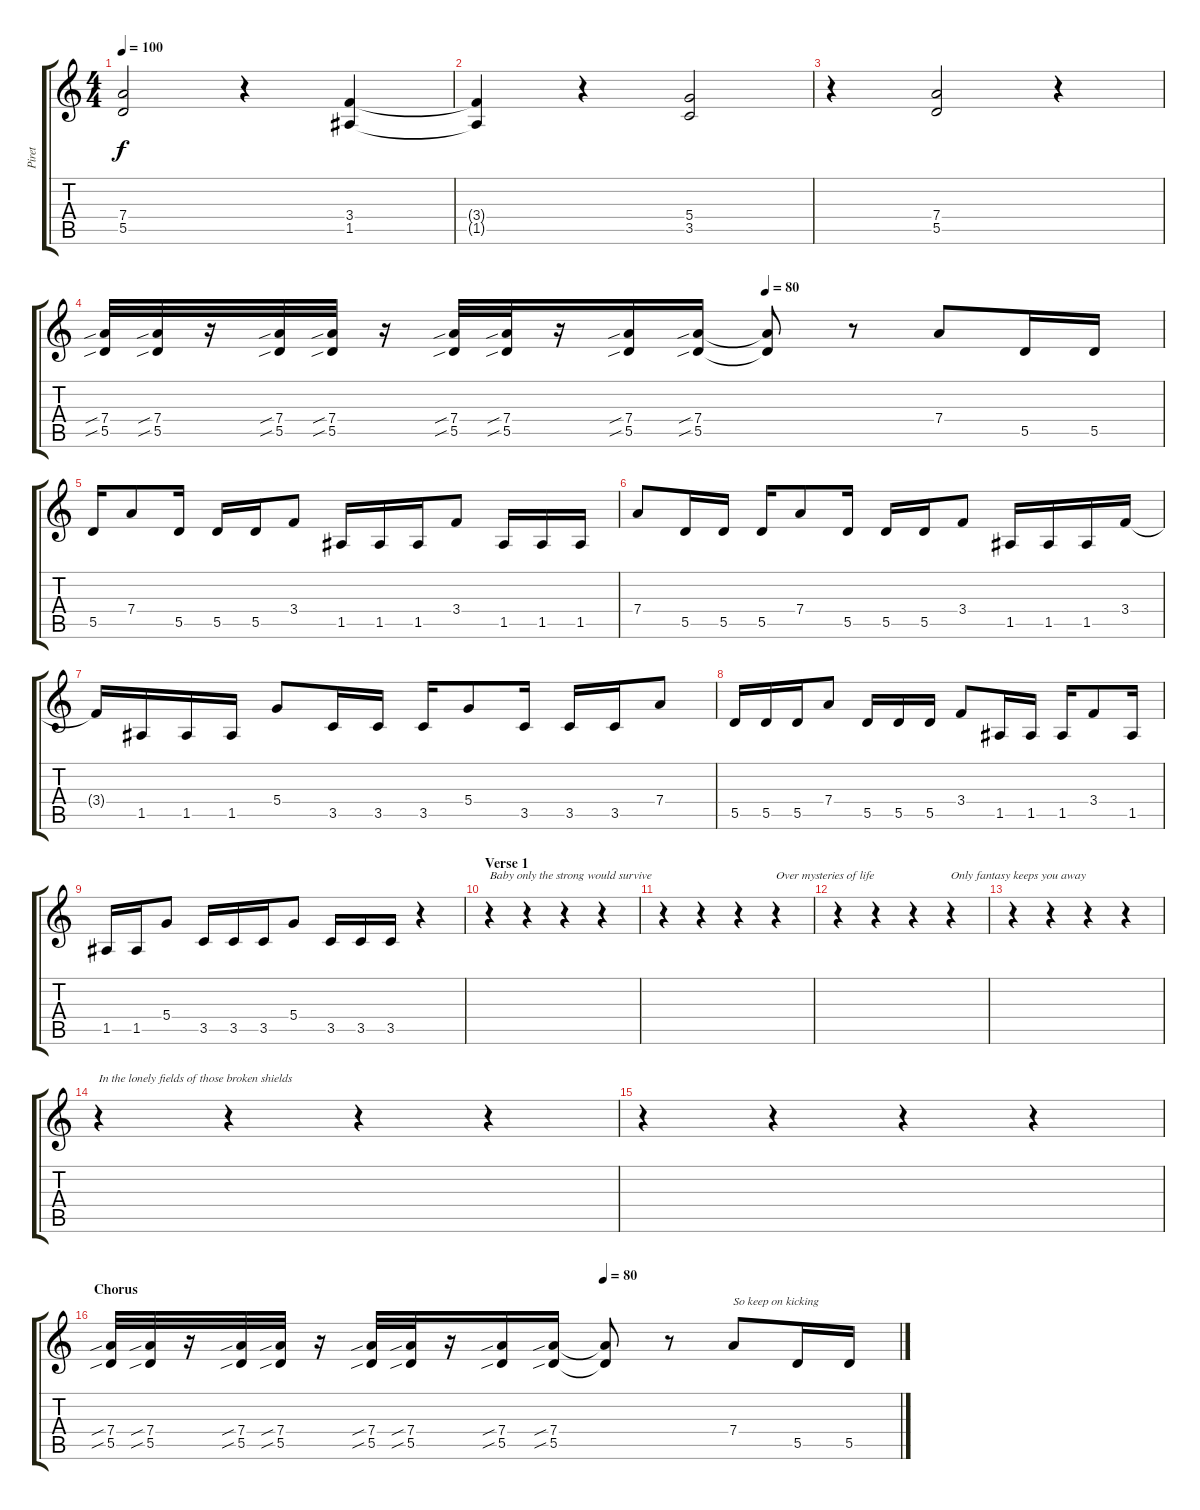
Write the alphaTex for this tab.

\track ("Piret" "Piret") {instrument distortionguitar}
\staff {score tabs}
\tuning (E4 B3 G3 D3 A2 E2) {hide}
\ts (4 4)
\tempo 100
\clef g2
\ks c
(7.4 5.5).2{dy f instrument distortionguitar} r.4 (3.4 1.5).4 |
(3.4{t} 1.5{t}).4 r.4 (5.4 3.5).2 |
r.4 (7.4 5.5).2 r.4 |
\tempo (80 0.625)
(7.4{sib} 5.5{sib}).32{instrument overdrivenguitar} (7.4{sib} 5.5{sib}).32 r.16 (7.4{sib} 5.5{sib}).32 (7.4{sib} 5.5{sib}).32 r.16 (7.4{sib} 5.5{sib}).32 (7.4{sib} 5.5{sib}).32 r.16 (7.4{sib} 5.5{sib}).16 (7.4{sib} 5.5{sib}).16 (7.4{t} 5.5{t}).8 r.8{instrument distortionguitar} 7.4.8 5.5.16 5.5.16 |
5.5.16 7.4.8 5.5.16 5.5.16 5.5.16 3.4.8 1.5.16 1.5.16 1.5.16 3.4.8 1.5.16 1.5.16 1.5.16 |
7.4.8 5.5.16 5.5.16 5.5.16 7.4.8 5.5.16 5.5.16 5.5.16 3.4.8 1.5.16 1.5.16 1.5.16 3.4.16 |
3.4{t}.16 1.5.16 1.5.16 1.5.16 5.4.8 3.5.16 3.5.16 3.5.16 5.4.8 3.5.16 3.5.16 3.5.16 7.4.8 |
5.5.16 5.5.16 5.5.16 7.4.8 5.5.16 5.5.16 5.5.16 3.4.8 1.5.16 1.5.16 1.5.16 3.4.8 1.5.16 |
1.5.16 1.5.16 5.4.8 3.5.16 3.5.16 3.5.16 5.4.8 3.5.16 3.5.16 3.5.16 r.4 |
\section ("" "Verse 1")
r.4{txt "Baby only the strong would survive "} r.4 r.4 r.4 |
r.4 r.4 r.4 r.4{txt "Over mysteries of life "} |
r.4 r.4 r.4 r.4{txt "Only fantasy keeps you away "} |
r.4 r.4 r.4 r.4 |
r.4{txt "In the lonely fields of those broken shields "} r.4 r.4 r.4 |
r.4 r.4 r.4 r.4 |
\section ("" "Chorus")
\tempo (80 0.625)
(7.4{sib} 5.5{sib}).32{instrument overdrivenguitar} (7.4{sib} 5.5{sib}).32 r.16 (7.4{sib} 5.5{sib}).32 (7.4{sib} 5.5{sib}).32 r.16 (7.4{sib} 5.5{sib}).32 (7.4{sib} 5.5{sib}).32 r.16 (7.4{sib} 5.5{sib}).16 (7.4{sib} 5.5{sib}).16 (7.4{t} 5.5{t}).8 r.8{instrument distortionguitar} 7.4.8{txt "So keep on kicking "} 5.5.16 5.5.16
